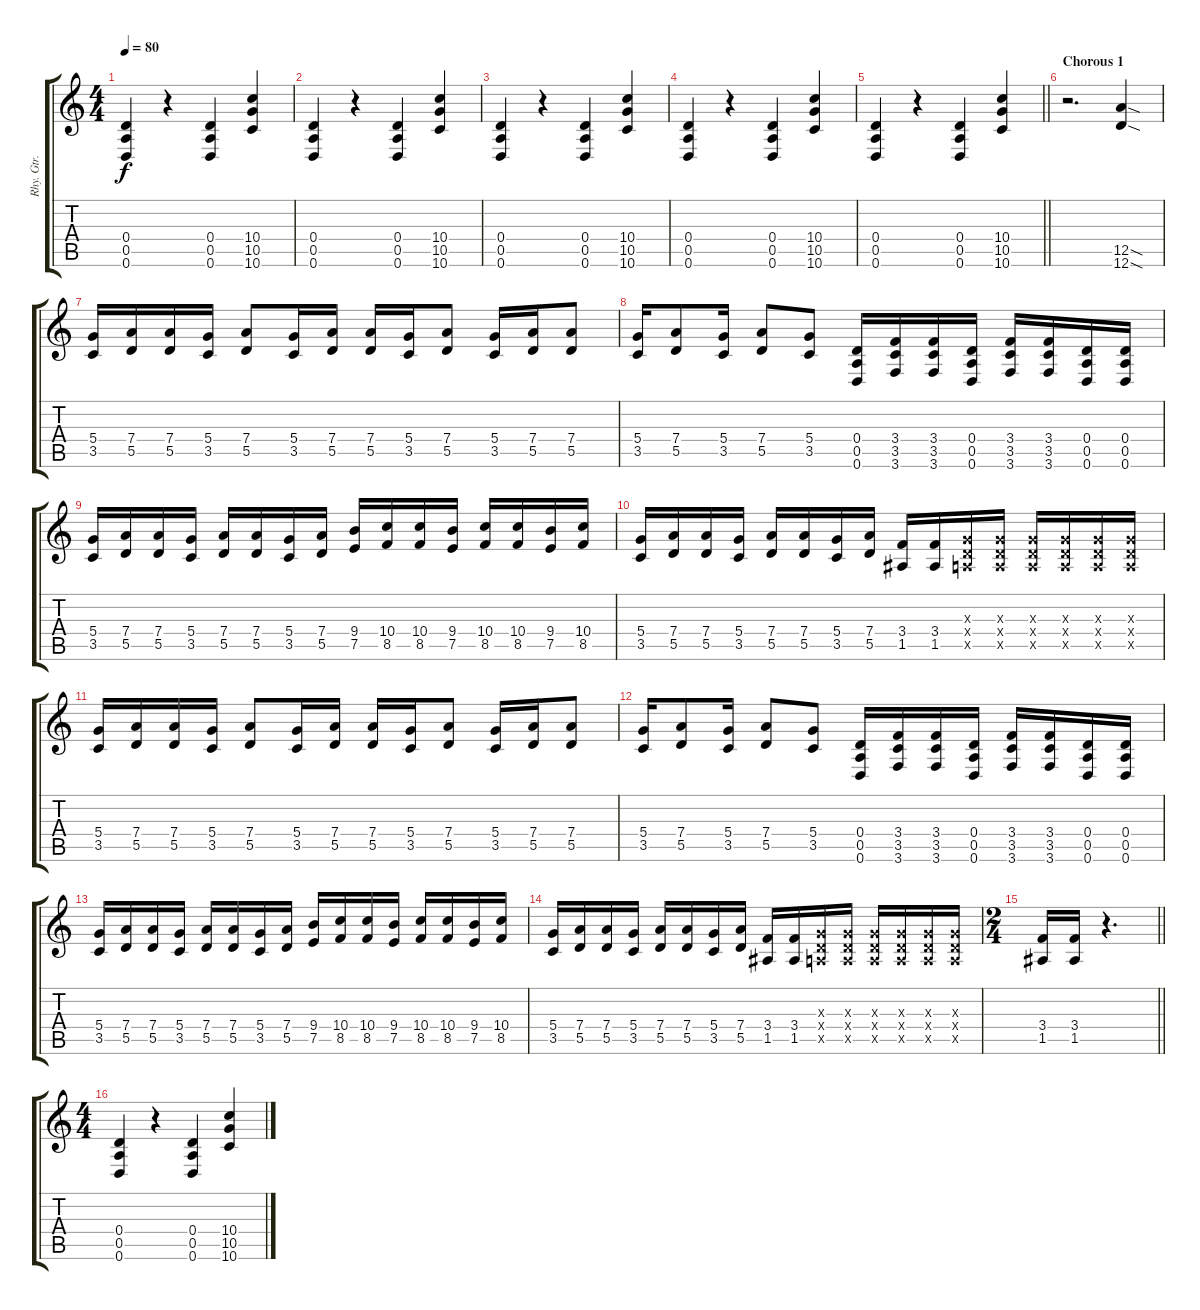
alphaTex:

\track ("Rhy. Gtr. 1" "Rhy. Gtr. ") {instrument distortionguitar}
\staff {score tabs}
\tuning (E4 B3 G3 D3 A2 D2) {hide}
\ts (4 4)
\tempo 80
\clef g2
\ks c
(0.4 0.5 0.6).4{dy f} r.4 (0.4 0.5 0.6).4 (10.4 10.5 10.6).4 |
(0.4 0.5 0.6).4 r.4 (0.4 0.5 0.6).4 (10.4 10.5 10.6).4 |
(0.4 0.5 0.6).4 r.4 (0.4 0.5 0.6).4 (10.4 10.5 10.6).4 |
(0.4 0.5 0.6).4 r.4 (0.4 0.5 0.6).4 (10.4 10.5 10.6).4 |
\barLineRight lightlight
(0.4 0.5 0.6).4 r.4 (0.4 0.5 0.6).4 (10.4 10.5 10.6).4 |
\section ("" "Chorous 1")
r.2{d} (12.5{sod} 12.6{sod}).4 |
(5.4 3.5).16 (7.4 5.5).16 (7.4 5.5).16 (5.4 3.5).16 (7.4 5.5).8 (5.4 3.5).16 (7.4 5.5).16 (7.4 5.5).16 (5.4 3.5).16 (7.4 5.5).8 (5.4 3.5).16 (7.4 5.5).16 (7.4 5.5).8 |
(5.4 3.5).16 (7.4 5.5).8 (5.4 3.5).16 (7.4 5.5).8 (5.4 3.5).8 (0.4 0.5 0.6).16 (3.4 3.5 3.6).16 (3.4 3.5 3.6).16 (0.4 0.5 0.6).16 (3.4 3.5 3.6).16 (3.4 3.5 3.6).16 (0.4 0.5 0.6).16 (0.4 0.5 0.6).16 |
(5.4 3.5).16 (7.4 5.5).16 (7.4 5.5).16 (5.4 3.5).16 (7.4 5.5).16 (7.4 5.5).16 (5.4 3.5).16 (7.4 5.5).16 (9.4 7.5).16 (10.4 8.5).16 (10.4 8.5).16 (9.4 7.5).16 (10.4 8.5).16 (10.4 8.5).16 (9.4 7.5).16 (10.4 8.5).16 |
(5.4 3.5).16 (7.4 5.5).16 (7.4 5.5).16 (5.4 3.5).16 (7.4 5.5).16 (7.4 5.5).16 (5.4 3.5).16 (7.4 5.5).16 (3.4 1.5).16 (3.4 1.5).16 (0.3{x} 0.4{x} 0.5{x}).16 (0.3{x} 0.4{x} 0.5{x}).16 (0.3{x} 0.4{x} 0.5{x}).16 (0.3{x} 0.4{x} 0.5{x}).16 (0.3{x} 0.4{x} 0.5{x}).16 (0.3{x} 0.4{x} 0.5{x}).16 |
(5.4 3.5).16 (7.4 5.5).16 (7.4 5.5).16 (5.4 3.5).16 (7.4 5.5).8 (5.4 3.5).16 (7.4 5.5).16 (7.4 5.5).16 (5.4 3.5).16 (7.4 5.5).8 (5.4 3.5).16 (7.4 5.5).16 (7.4 5.5).8 |
(5.4 3.5).16 (7.4 5.5).8 (5.4 3.5).16 (7.4 5.5).8 (5.4 3.5).8 (0.4 0.5 0.6).16 (3.4 3.5 3.6).16 (3.4 3.5 3.6).16 (0.4 0.5 0.6).16 (3.4 3.5 3.6).16 (3.4 3.5 3.6).16 (0.4 0.5 0.6).16 (0.4 0.5 0.6).16 |
(5.4 3.5).16 (7.4 5.5).16 (7.4 5.5).16 (5.4 3.5).16 (7.4 5.5).16 (7.4 5.5).16 (5.4 3.5).16 (7.4 5.5).16 (9.4 7.5).16 (10.4 8.5).16 (10.4 8.5).16 (9.4 7.5).16 (10.4 8.5).16 (10.4 8.5).16 (9.4 7.5).16 (10.4 8.5).16 |
(5.4 3.5).16 (7.4 5.5).16 (7.4 5.5).16 (5.4 3.5).16 (7.4 5.5).16 (7.4 5.5).16 (5.4 3.5).16 (7.4 5.5).16 (3.4 1.5).16 (3.4 1.5).16 (0.3{x} 0.4{x} 0.5{x}).16 (0.3{x} 0.4{x} 0.5{x}).16 (0.3{x} 0.4{x} 0.5{x}).16 (0.3{x} 0.4{x} 0.5{x}).16 (0.3{x} 0.4{x} 0.5{x}).16 (0.3{x} 0.4{x} 0.5{x}).16 |
\ts (2 4)
\barLineRight lightlight
(3.4 1.5).16 (3.4 1.5).16 r.4{d} |
\ts (4 4)
\section ("" "")
(0.4 0.5 0.6).4 r.4 (0.4 0.5 0.6).4 (10.4 10.5 10.6).4
